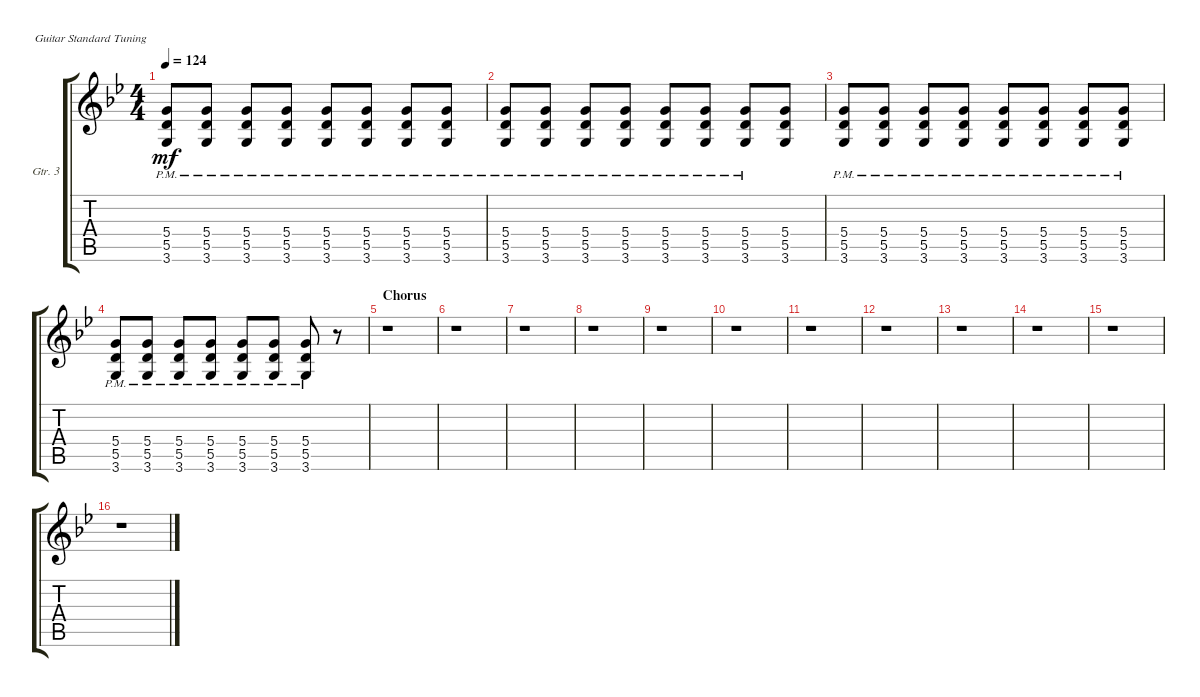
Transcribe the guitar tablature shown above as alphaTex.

\defaultSystemsLayout 4
\bracketExtendMode groupsimilarinstruments
\firstSystemTrackNameOrientation horizontal
\otherSystemsTrackNameOrientation horizontal
\track ("Guitar 3" "Gtr. 3") {instrument distortionguitar}
\staff {score tabs}
\tuning (E4 B3 G3 D3 A2 E2)
\ts (4 4)
\tempo 124
\clef g2
\ks gminor
(3.6{pm} 5.5{pm} 5.4{pm}).8{dy mf} (3.6{pm} 5.5{pm} 5.4{pm}).8 (3.6{pm} 5.5{pm} 5.4{pm}).8 (3.6{pm} 5.5{pm} 5.4{pm}).8 (3.6{pm} 5.5{pm} 5.4{pm}).8 (3.6{pm} 5.5{pm} 5.4{pm}).8 (3.6{pm} 5.5{pm} 5.4{pm}).8 (3.6{pm} 5.5{pm} 5.4{pm}).8 |
(3.6{pm} 5.5{pm} 5.4{pm}).8 (3.6{pm} 5.5{pm} 5.4{pm}).8 (3.6{pm} 5.5{pm} 5.4{pm}).8 (3.6{pm} 5.5{pm} 5.4{pm}).8 (3.6{pm} 5.5{pm} 5.4{pm}).8 (3.6{pm} 5.5{pm} 5.4{pm}).8 (3.6{pm} 5.5{pm} 5.4{pm}).8 (3.6 5.5 5.4).8 |
(3.6{pm} 5.5{pm} 5.4{pm}).8 (3.6{pm} 5.5{pm} 5.4{pm}).8 (3.6{pm} 5.5{pm} 5.4{pm}).8 (3.6{pm} 5.5{pm} 5.4{pm}).8 (3.6{pm} 5.5{pm} 5.4{pm}).8 (3.6{pm} 5.5{pm} 5.4{pm}).8 (3.6{pm} 5.5{pm} 5.4{pm}).8 (3.6{pm} 5.5{pm} 5.4{pm}).8 |
(3.6{pm} 5.5{pm} 5.4{pm}).8 (3.6{pm} 5.5{pm} 5.4{pm}).8 (3.6{pm} 5.5{pm} 5.4{pm}).8 (3.6{pm} 5.5{pm} 5.4{pm}).8 (3.6{pm} 5.5{pm} 5.4{pm}).8 (3.6{pm} 5.5{pm} 5.4{pm}).8 (3.6{pm} 5.5{pm} 5.4{pm}).8 r.8 |
\section ("" "Chorus")
r.1 |
r.1 |
r.1 |
r.1 |
r.1 |
r.1 |
r.1 |
r.1 |
r.1 |
r.1 |
r.1 |
r.1
